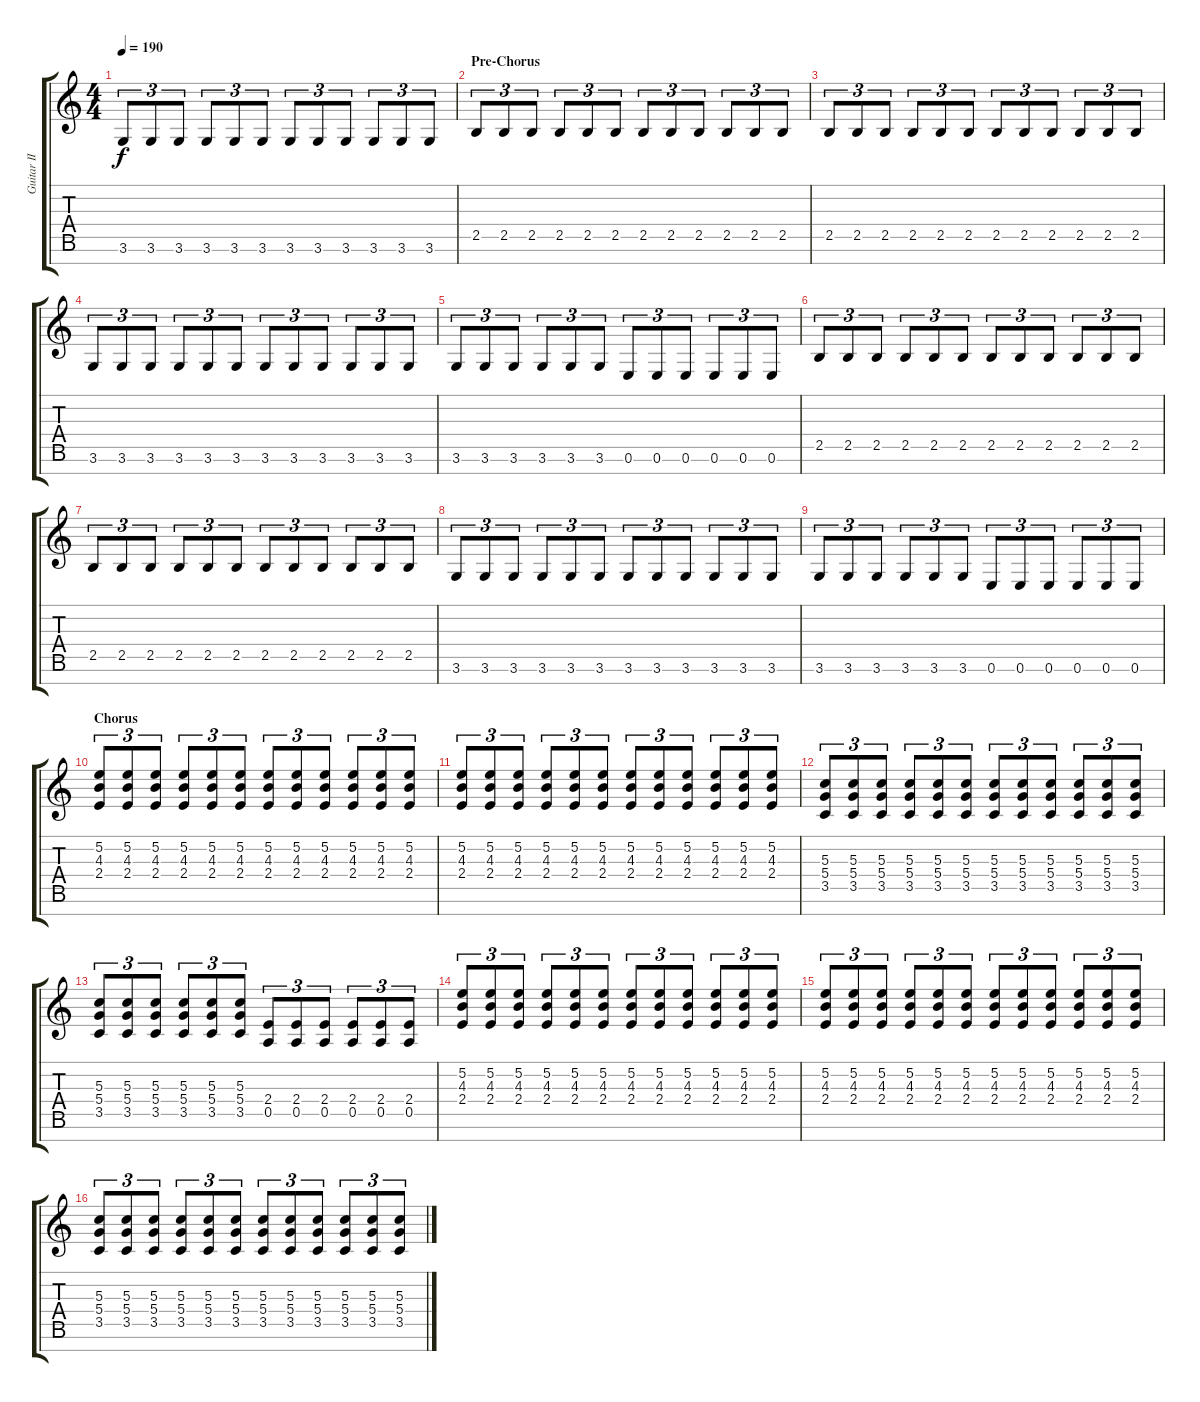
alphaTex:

\track ("Guitar II" "Guitar II") {instrument distortionguitar}
\staff {score tabs}
\tuning (E4 B3 G3 D3 A2 E2 B1) {hide}
\ts (4 4)
\tempo 190
\clef g2
\ks c
3.6.8{tu (3 2) dy f} 3.6.8{tu (3 2)} 3.6.8{tu (3 2)} 3.6.8{tu (3 2)} 3.6.8{tu (3 2)} 3.6.8{tu (3 2)} 3.6.8{tu (3 2)} 3.6.8{tu (3 2)} 3.6.8{tu (3 2)} 3.6.8{tu (3 2)} 3.6.8{tu (3 2)} 3.6.8{tu (3 2)} |
\section ("" "Pre-Chorus")
2.5.8{tu (3 2)} 2.5.8{tu (3 2)} 2.5.8{tu (3 2)} 2.5.8{tu (3 2)} 2.5.8{tu (3 2)} 2.5.8{tu (3 2)} 2.5.8{tu (3 2)} 2.5.8{tu (3 2)} 2.5.8{tu (3 2)} 2.5.8{tu (3 2)} 2.5.8{tu (3 2)} 2.5.8{tu (3 2)} |
2.5.8{tu (3 2)} 2.5.8{tu (3 2)} 2.5.8{tu (3 2)} 2.5.8{tu (3 2)} 2.5.8{tu (3 2)} 2.5.8{tu (3 2)} 2.5.8{tu (3 2)} 2.5.8{tu (3 2)} 2.5.8{tu (3 2)} 2.5.8{tu (3 2)} 2.5.8{tu (3 2)} 2.5.8{tu (3 2)} |
3.6.8{tu (3 2)} 3.6.8{tu (3 2)} 3.6.8{tu (3 2)} 3.6.8{tu (3 2)} 3.6.8{tu (3 2)} 3.6.8{tu (3 2)} 3.6.8{tu (3 2)} 3.6.8{tu (3 2)} 3.6.8{tu (3 2)} 3.6.8{tu (3 2)} 3.6.8{tu (3 2)} 3.6.8{tu (3 2)} |
3.6.8{tu (3 2)} 3.6.8{tu (3 2)} 3.6.8{tu (3 2)} 3.6.8{tu (3 2)} 3.6.8{tu (3 2)} 3.6.8{tu (3 2)} 0.6.8{tu (3 2)} 0.6.8{tu (3 2)} 0.6.8{tu (3 2)} 0.6.8{tu (3 2)} 0.6.8{tu (3 2)} 0.6.8{tu (3 2)} |
2.5.8{tu (3 2)} 2.5.8{tu (3 2)} 2.5.8{tu (3 2)} 2.5.8{tu (3 2)} 2.5.8{tu (3 2)} 2.5.8{tu (3 2)} 2.5.8{tu (3 2)} 2.5.8{tu (3 2)} 2.5.8{tu (3 2)} 2.5.8{tu (3 2)} 2.5.8{tu (3 2)} 2.5.8{tu (3 2)} |
2.5.8{tu (3 2)} 2.5.8{tu (3 2)} 2.5.8{tu (3 2)} 2.5.8{tu (3 2)} 2.5.8{tu (3 2)} 2.5.8{tu (3 2)} 2.5.8{tu (3 2)} 2.5.8{tu (3 2)} 2.5.8{tu (3 2)} 2.5.8{tu (3 2)} 2.5.8{tu (3 2)} 2.5.8{tu (3 2)} |
3.6.8{tu (3 2)} 3.6.8{tu (3 2)} 3.6.8{tu (3 2)} 3.6.8{tu (3 2)} 3.6.8{tu (3 2)} 3.6.8{tu (3 2)} 3.6.8{tu (3 2)} 3.6.8{tu (3 2)} 3.6.8{tu (3 2)} 3.6.8{tu (3 2)} 3.6.8{tu (3 2)} 3.6.8{tu (3 2)} |
3.6.8{tu (3 2)} 3.6.8{tu (3 2)} 3.6.8{tu (3 2)} 3.6.8{tu (3 2)} 3.6.8{tu (3 2)} 3.6.8{tu (3 2)} 0.6.8{tu (3 2)} 0.6.8{tu (3 2)} 0.6.8{tu (3 2)} 0.6.8{tu (3 2)} 0.6.8{tu (3 2)} 0.6.8{tu (3 2)} |
\section ("" "Chorus")
(5.2 4.3 2.4).8{tu (3 2)} (5.2 4.3 2.4).8{tu (3 2)} (5.2 4.3 2.4).8{tu (3 2)} (5.2 4.3 2.4).8{tu (3 2)} (5.2 4.3 2.4).8{tu (3 2)} (5.2 4.3 2.4).8{tu (3 2)} (5.2 4.3 2.4).8{tu (3 2)} (5.2 4.3 2.4).8{tu (3 2)} (5.2 4.3 2.4).8{tu (3 2)} (5.2 4.3 2.4).8{tu (3 2)} (5.2 4.3 2.4).8{tu (3 2)} (5.2 4.3 2.4).8{tu (3 2)} |
(5.2 4.3 2.4).8{tu (3 2)} (5.2 4.3 2.4).8{tu (3 2)} (5.2 4.3 2.4).8{tu (3 2)} (5.2 4.3 2.4).8{tu (3 2)} (5.2 4.3 2.4).8{tu (3 2)} (5.2 4.3 2.4).8{tu (3 2)} (5.2 4.3 2.4).8{tu (3 2)} (5.2 4.3 2.4).8{tu (3 2)} (5.2 4.3 2.4).8{tu (3 2)} (5.2 4.3 2.4).8{tu (3 2)} (5.2 4.3 2.4).8{tu (3 2)} (5.2 4.3 2.4).8{tu (3 2)} |
(5.3 5.4 3.5).8{tu (3 2)} (5.3 5.4 3.5).8{tu (3 2)} (5.3 5.4 3.5).8{tu (3 2)} (5.3 5.4 3.5).8{tu (3 2)} (5.3 5.4 3.5).8{tu (3 2)} (5.3 5.4 3.5).8{tu (3 2)} (5.3 5.4 3.5).8{tu (3 2)} (5.3 5.4 3.5).8{tu (3 2)} (5.3 5.4 3.5).8{tu (3 2)} (5.3 5.4 3.5).8{tu (3 2)} (5.3 5.4 3.5).8{tu (3 2)} (5.3 5.4 3.5).8{tu (3 2)} |
(5.3 5.4 3.5).8{tu (3 2)} (5.3 5.4 3.5).8{tu (3 2)} (5.3 5.4 3.5).8{tu (3 2)} (5.3 5.4 3.5).8{tu (3 2)} (5.3 5.4 3.5).8{tu (3 2)} (5.3 5.4 3.5).8{tu (3 2)} (2.4 0.5).8{tu (3 2)} (2.4 0.5).8{tu (3 2)} (2.4 0.5).8{tu (3 2)} (2.4 0.5).8{tu (3 2)} (2.4 0.5).8{tu (3 2)} (2.4 0.5).8{tu (3 2)} |
(5.2 4.3 2.4).8{tu (3 2)} (5.2 4.3 2.4).8{tu (3 2)} (5.2 4.3 2.4).8{tu (3 2)} (5.2 4.3 2.4).8{tu (3 2)} (5.2 4.3 2.4).8{tu (3 2)} (5.2 4.3 2.4).8{tu (3 2)} (5.2 4.3 2.4).8{tu (3 2)} (5.2 4.3 2.4).8{tu (3 2)} (5.2 4.3 2.4).8{tu (3 2)} (5.2 4.3 2.4).8{tu (3 2)} (5.2 4.3 2.4).8{tu (3 2)} (5.2 4.3 2.4).8{tu (3 2)} |
(5.2 4.3 2.4).8{tu (3 2)} (5.2 4.3 2.4).8{tu (3 2)} (5.2 4.3 2.4).8{tu (3 2)} (5.2 4.3 2.4).8{tu (3 2)} (5.2 4.3 2.4).8{tu (3 2)} (5.2 4.3 2.4).8{tu (3 2)} (5.2 4.3 2.4).8{tu (3 2)} (5.2 4.3 2.4).8{tu (3 2)} (5.2 4.3 2.4).8{tu (3 2)} (5.2 4.3 2.4).8{tu (3 2)} (5.2 4.3 2.4).8{tu (3 2)} (5.2 4.3 2.4).8{tu (3 2)} |
(5.3 5.4 3.5).8{tu (3 2)} (5.3 5.4 3.5).8{tu (3 2)} (5.3 5.4 3.5).8{tu (3 2)} (5.3 5.4 3.5).8{tu (3 2)} (5.3 5.4 3.5).8{tu (3 2)} (5.3 5.4 3.5).8{tu (3 2)} (5.3 5.4 3.5).8{tu (3 2)} (5.3 5.4 3.5).8{tu (3 2)} (5.3 5.4 3.5).8{tu (3 2)} (5.3 5.4 3.5).8{tu (3 2)} (5.3 5.4 3.5).8{tu (3 2)} (5.3 5.4 3.5).8{tu (3 2)}
